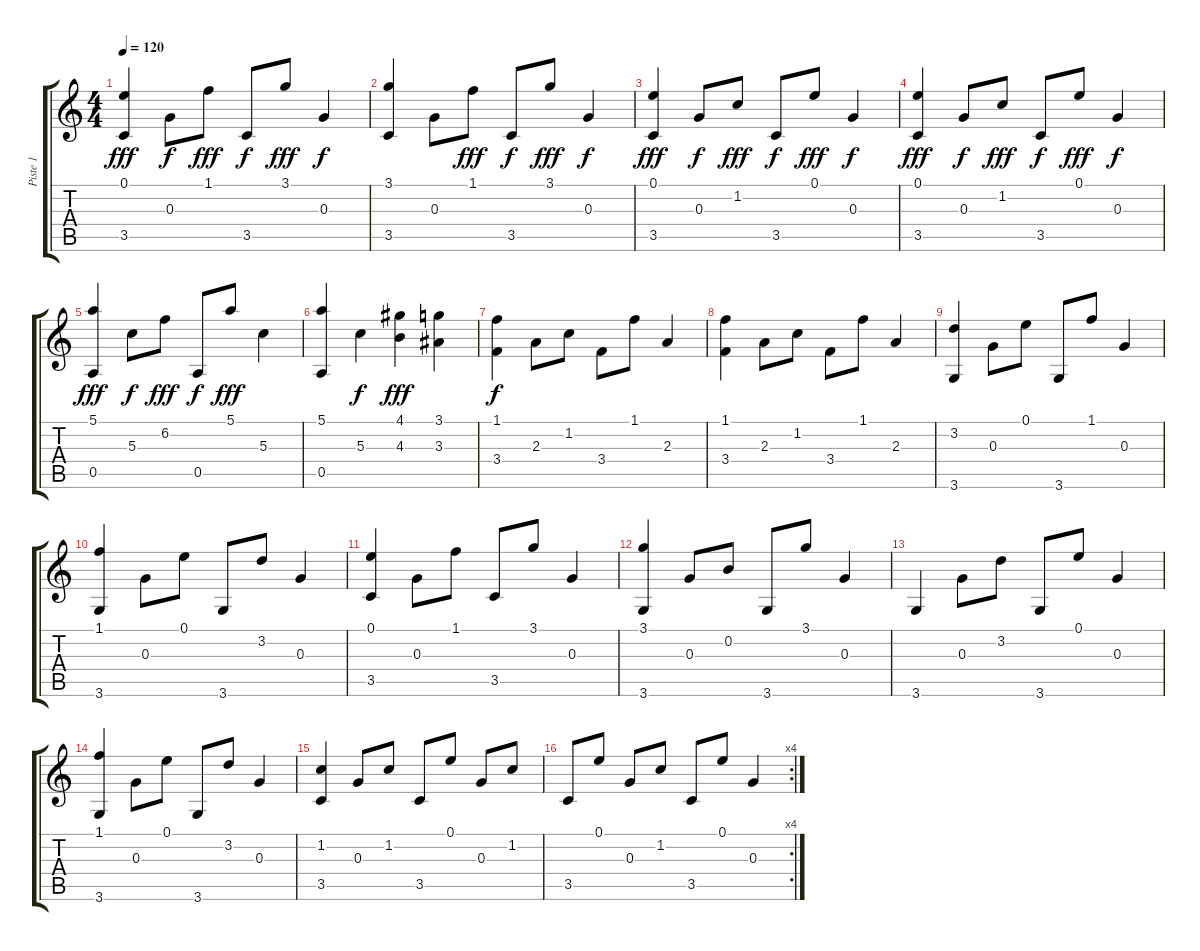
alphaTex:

\track ("Piste 1" "Piste 1") {instrument acousticguitarnylon}
\staff {score tabs}
\tuning (E4 B3 G3 D3 A2 E2) {hide}
\ts (4 4)
\tempo 120
\clef g2
\ks c
(0.1 3.5).4{dy fff} 0.3.8{dy f} 1.1.8{dy fff} 3.5.8{dy f} 3.1.8{dy fff} 0.3.4{dy f} |
(3.1 3.5).4 0.3.8 1.1.8{dy fff} 3.5.8{dy f} 3.1.8{dy fff} 0.3.4{dy f} |
(0.1 3.5).4{dy fff} 0.3.8{dy f} 1.2.8{dy fff} 3.5.8{dy f} 0.1.8{dy fff} 0.3.4{dy f} |
(0.1 3.5).4{dy fff} 0.3.8{dy f} 1.2.8{dy fff} 3.5.8{dy f} 0.1.8{dy fff} 0.3.4{dy f} |
(5.1 0.5).4{dy fff} 5.3.8{dy f} 6.2.8{dy fff} 0.5.8{dy f} 5.1.8{dy fff} 5.3.4 |
(5.1 0.5).4 5.3.4{dy f} (4.1 4.3).4{dy fff} (3.1 3.3).4 |
(1.1 3.4).4{dy f} 2.3.8 1.2.8 3.4.8 1.1.8 2.3.4 |
(1.1 3.4).4 2.3.8 1.2.8 3.4.8 1.1.8 2.3.4 |
(3.2 3.6).4 0.3.8 0.1.8 3.6.8 1.1.8 0.3.4 |
(1.1 3.6).4 0.3.8 0.1.8 3.6.8 3.2.8 0.3.4 |
(0.1 3.5).4 0.3.8 1.1.8 3.5.8 3.1.8 0.3.4 |
(3.1 3.6).4 0.3.8 0.2.8 3.6.8 3.1.8 0.3.4 |
3.6.4 0.3.8 3.2.8 3.6.8 0.1.8 0.3.4 |
(1.1 3.6).4 0.3.8 0.1.8 3.6.8 3.2.8 0.3.4 |
(1.2 3.5).4 0.3.8 1.2.8 3.5.8 0.1.8 0.3.8 1.2.8 |
\rc 4
3.5.8 0.1.8 0.3.8 1.2.8 3.5.8 0.1.8 0.3.4
